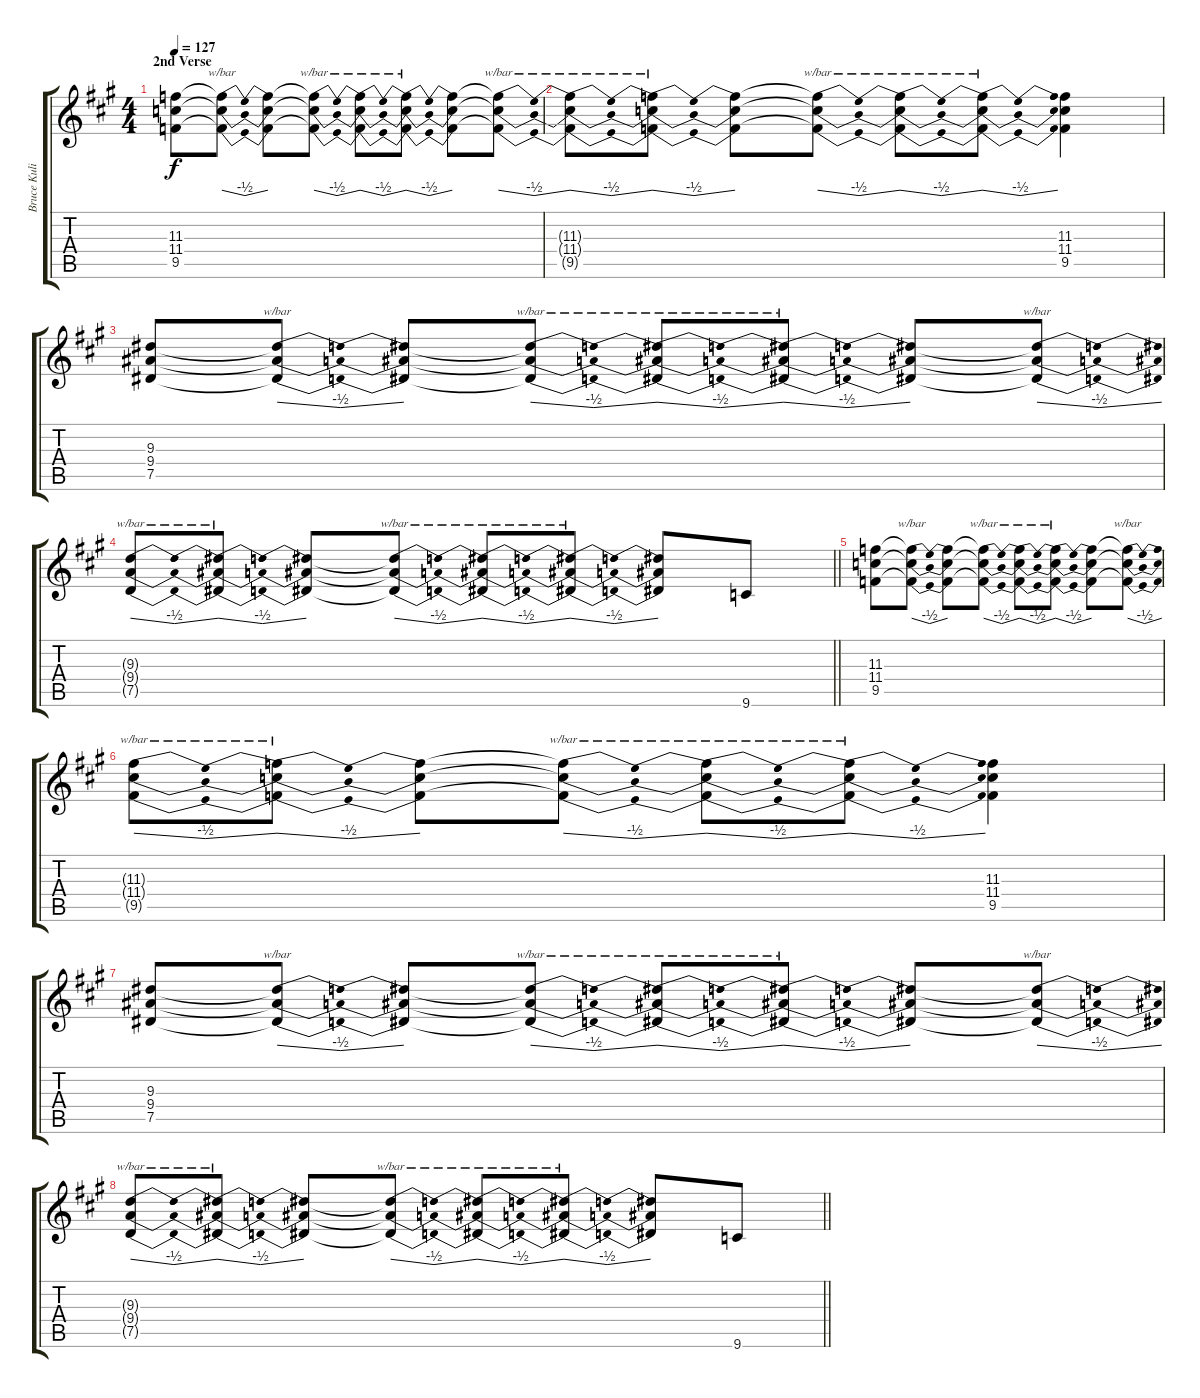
\track ("Bruce Kulick (Lead Guitar)" "Bruce Kuli") {instrument overdrivenguitar}
\staff {score tabs}
\tuning (Eb4 Bb3 Gb3 Db3 Ab2 Eb2) {hide}
\ts (4 4)
\section ("" "2nd Verse")
\tempo 127
\clef g2
\ks a
(11.3 11.4 9.5).8{dy f} (11.3{t} 11.4{t} 9.5{t}).8{tbe (dip default 0 0 30 -2 60 0)} (11.3{t} 11.4{t} 9.5{t}).8 (11.3{t} 11.4{t} 9.5{t}).8{tbe (dip default 0 0 30 -2 60 0)} (11.3{t} 11.4{t} 9.5{t}).8{tbe (dip default 0 0 30 -2 60 0)} (11.3{t} 11.4{t} 9.5{t}).8{tbe (dip default 0 0 30 -2 60 0)} (11.3{t} 11.4{t} 9.5{t}).8 (11.3{t} 11.4{t} 9.5{t}).8{tbe (dip default 0 0 30 -2 60 0)} |
(11.3{t} 11.4{t} 9.5{t}).8{tbe (dip default 0 0 30 -2 60 0)} (11.3{t} 11.4{t} 9.5{t}).8{tbe (dip default 0 0 30 -2 60 0)} (11.3{t} 11.4{t} 9.5{t}).8 (11.3{t} 11.4{t} 9.5{t}).8{tbe (dip default 0 0 30 -2 60 0)} (11.3{t} 11.4{t} 9.5{t}).8{tbe (dip default 0 0 30 -2 60 0)} (11.3{t} 11.4{t} 9.5{t}).8{tbe (dip default 0 0 30 -2 60 0)} (11.3 11.4 9.5).4 |
(9.3 9.4 7.5).8 (9.3{t} 9.4{t} 7.5{t}).8{tbe (dip default 0 0 30 -2 60 0)} (9.3{t} 9.4{t} 7.5{t}).8 (9.3{t} 9.4{t} 7.5{t}).8{tbe (dip default 0 0 30 -2 60 0)} (9.3{t} 9.4{t} 7.5{t}).8{tbe (dip default 0 0 30 -2 60 0)} (9.3{t} 9.4{t} 7.5{t}).8{tbe (dip default 0 0 30 -2 60 0)} (9.3{t} 9.4{t} 7.5{t}).8 (9.3{t} 9.4{t} 7.5{t}).8{tbe (dip default 0 0 30 -2 60 0)} |
\barLineRight lightlight
(9.3{t} 9.4{t} 7.5{t}).8{tbe (dip default 0 0 30 -2 60 0)} (9.3{t} 9.4{t} 7.5{t}).8{tbe (dip default 0 0 30 -2 60 0)} (9.3{t} 9.4{t} 7.5{t}).8 (9.3{t} 9.4{t} 7.5{t}).8{tbe (dip default 0 0 30 -2 60 0)} (9.3{t} 9.4{t} 7.5{t}).8{tbe (dip default 0 0 30 -2 60 0)} (9.3{t} 9.4{t} 7.5{t}).8{tbe (dip default 0 0 30 -2 60 0)} (9.3{t} 9.4{t} 7.5{t}).8 9.6.8 |
(11.3 11.4 9.5).8 (11.3{t} 11.4{t} 9.5{t}).8{tbe (dip default 0 0 30 -2 60 0)} (11.3{t} 11.4{t} 9.5{t}).8 (11.3{t} 11.4{t} 9.5{t}).8{tbe (dip default 0 0 30 -2 60 0)} (11.3{t} 11.4{t} 9.5{t}).8{tbe (dip default 0 0 30 -2 60 0)} (11.3{t} 11.4{t} 9.5{t}).8{tbe (dip default 0 0 30 -2 60 0)} (11.3{t} 11.4{t} 9.5{t}).8 (11.3{t} 11.4{t} 9.5{t}).8{tbe (dip default 0 0 30 -2 60 0)} |
(11.3{t} 11.4{t} 9.5{t}).8{tbe (dip default 0 0 30 -2 60 0)} (11.3{t} 11.4{t} 9.5{t}).8{tbe (dip default 0 0 30 -2 60 0)} (11.3{t} 11.4{t} 9.5{t}).8 (11.3{t} 11.4{t} 9.5{t}).8{tbe (dip default 0 0 30 -2 60 0)} (11.3{t} 11.4{t} 9.5{t}).8{tbe (dip default 0 0 30 -2 60 0)} (11.3{t} 11.4{t} 9.5{t}).8{tbe (dip default 0 0 30 -2 60 0)} (11.3 11.4 9.5).4 |
(9.3 9.4 7.5).8 (9.3{t} 9.4{t} 7.5{t}).8{tbe (dip default 0 0 30 -2 60 0)} (9.3{t} 9.4{t} 7.5{t}).8 (9.3{t} 9.4{t} 7.5{t}).8{tbe (dip default 0 0 30 -2 60 0)} (9.3{t} 9.4{t} 7.5{t}).8{tbe (dip default 0 0 30 -2 60 0)} (9.3{t} 9.4{t} 7.5{t}).8{tbe (dip default 0 0 30 -2 60 0)} (9.3{t} 9.4{t} 7.5{t}).8 (9.3{t} 9.4{t} 7.5{t}).8{tbe (dip default 0 0 30 -2 60 0)} |
\barLineRight lightlight
(9.3{t} 9.4{t} 7.5{t}).8{tbe (dip default 0 0 30 -2 60 0)} (9.3{t} 9.4{t} 7.5{t}).8{tbe (dip default 0 0 30 -2 60 0)} (9.3{t} 9.4{t} 7.5{t}).8 (9.3{t} 9.4{t} 7.5{t}).8{tbe (dip default 0 0 30 -2 60 0)} (9.3{t} 9.4{t} 7.5{t}).8{tbe (dip default 0 0 30 -2 60 0)} (9.3{t} 9.4{t} 7.5{t}).8{tbe (dip default 0 0 30 -2 60 0)} (9.3{t} 9.4{t} 7.5{t}).8 9.6.8
